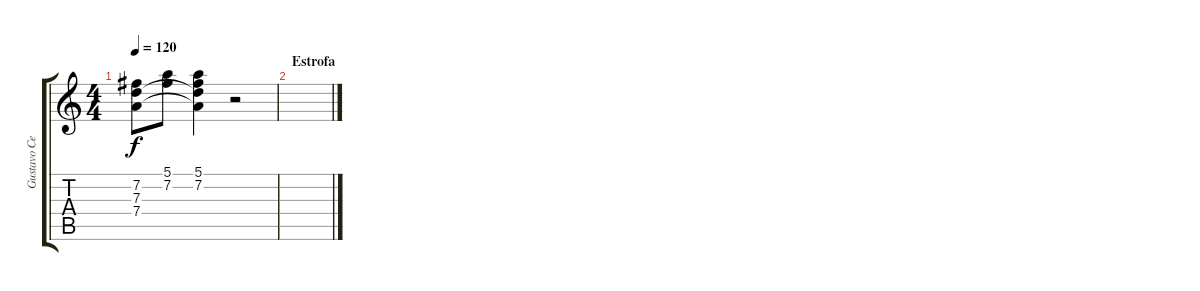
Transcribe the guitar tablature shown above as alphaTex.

\track ("Gustavo Cerati" "Gustavo Ce") {instrument electricguitarclean}
\staff {score tabs}
\tuning (E4 B3 G3 D3 A2 E2) {hide}
\ts (4 4)
\tempo 120
\clef g2
\ks c
(7.2{t} 7.3{t} 7.4{t}).8{dy f} (5.1 7.2).8 (5.1 7.2 7.3{t} 7.4{t}).4 r.2 |
\section ("" "Estrofa")
